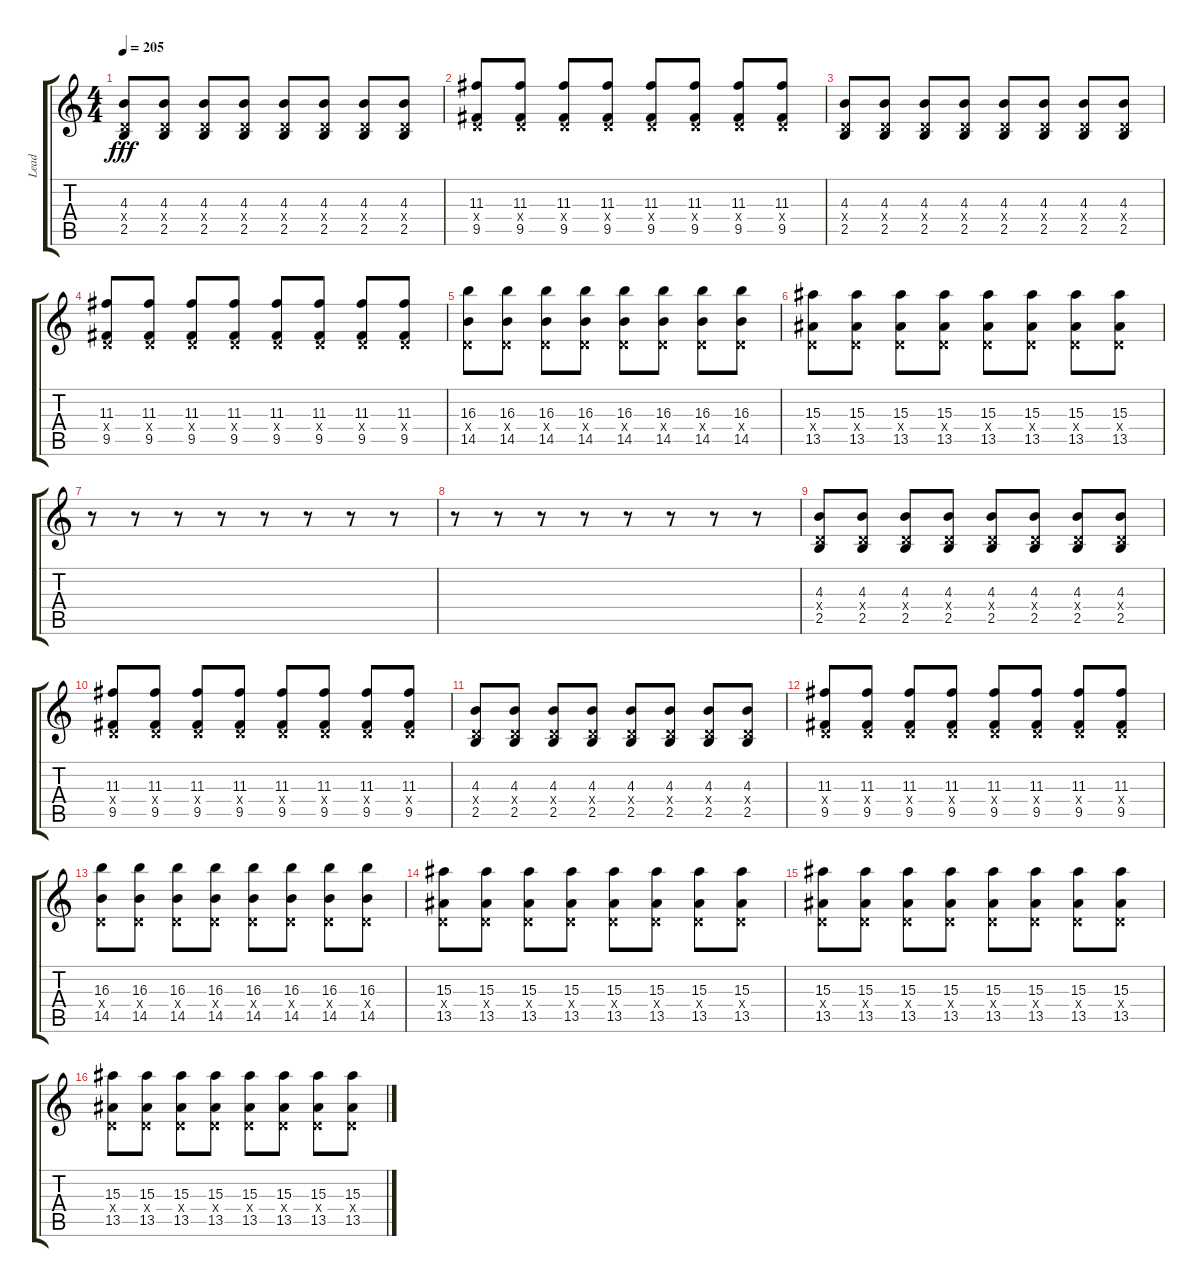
\track ("Lead" "Lead") {instrument overdrivenguitar}
\staff {score tabs}
\tuning (E4 B3 G3 D3 A2 E2) {hide}
\ts (4 4)
\tempo 205
\clef g2
\ks c
(4.3 0.4{x} 2.5).8{dy fff} (4.3 0.4{x} 2.5).8 (4.3 0.4{x} 2.5).8 (4.3 0.4{x} 2.5).8 (4.3 0.4{x} 2.5).8 (4.3 0.4{x} 2.5).8 (4.3 0.4{x} 2.5).8 (4.3 0.4{x} 2.5).8 |
(11.3 0.4{x} 9.5).8 (11.3 0.4{x} 9.5).8 (11.3 0.4{x} 9.5).8 (11.3 0.4{x} 9.5).8 (11.3 0.4{x} 9.5).8 (11.3 0.4{x} 9.5).8 (11.3 0.4{x} 9.5).8 (11.3 0.4{x} 9.5).8 |
(4.3 0.4{x} 2.5).8 (4.3 0.4{x} 2.5).8 (4.3 0.4{x} 2.5).8 (4.3 0.4{x} 2.5).8 (4.3 0.4{x} 2.5).8 (4.3 0.4{x} 2.5).8 (4.3 0.4{x} 2.5).8 (4.3 0.4{x} 2.5).8 |
(11.3 0.4{x} 9.5).8 (11.3 0.4{x} 9.5).8 (11.3 0.4{x} 9.5).8 (11.3 0.4{x} 9.5).8 (11.3 0.4{x} 9.5).8 (11.3 0.4{x} 9.5).8 (11.3 0.4{x} 9.5).8 (11.3 0.4{x} 9.5).8 |
(16.3 0.4{x} 14.5).8 (16.3 0.4{x} 14.5).8 (16.3 0.4{x} 14.5).8 (16.3 0.4{x} 14.5).8 (16.3 0.4{x} 14.5).8 (16.3 0.4{x} 14.5).8 (16.3 0.4{x} 14.5).8 (16.3 0.4{x} 14.5).8 |
(15.3 0.4{x} 13.5).8 (15.3 0.4{x} 13.5).8 (15.3 0.4{x} 13.5).8 (15.3 0.4{x} 13.5).8 (15.3 0.4{x} 13.5).8 (15.3 0.4{x} 13.5).8 (15.3 0.4{x} 13.5).8 (15.3 0.4{x} 13.5).8 |
r.8 r.8 r.8 r.8 r.8 r.8 r.8 r.8 |
r.8 r.8 r.8 r.8 r.8 r.8 r.8 r.8 |
(4.3 0.4{x} 2.5).8 (4.3 0.4{x} 2.5).8 (4.3 0.4{x} 2.5).8 (4.3 0.4{x} 2.5).8 (4.3 0.4{x} 2.5).8 (4.3 0.4{x} 2.5).8 (4.3 0.4{x} 2.5).8 (4.3 0.4{x} 2.5).8 |
(11.3 0.4{x} 9.5).8 (11.3 0.4{x} 9.5).8 (11.3 0.4{x} 9.5).8 (11.3 0.4{x} 9.5).8 (11.3 0.4{x} 9.5).8 (11.3 0.4{x} 9.5).8 (11.3 0.4{x} 9.5).8 (11.3 0.4{x} 9.5).8 |
(4.3 0.4{x} 2.5).8 (4.3 0.4{x} 2.5).8 (4.3 0.4{x} 2.5).8 (4.3 0.4{x} 2.5).8 (4.3 0.4{x} 2.5).8 (4.3 0.4{x} 2.5).8 (4.3 0.4{x} 2.5).8 (4.3 0.4{x} 2.5).8 |
(11.3 0.4{x} 9.5).8 (11.3 0.4{x} 9.5).8 (11.3 0.4{x} 9.5).8 (11.3 0.4{x} 9.5).8 (11.3 0.4{x} 9.5).8 (11.3 0.4{x} 9.5).8 (11.3 0.4{x} 9.5).8 (11.3 0.4{x} 9.5).8 |
(16.3 0.4{x} 14.5).8 (16.3 0.4{x} 14.5).8 (16.3 0.4{x} 14.5).8 (16.3 0.4{x} 14.5).8 (16.3 0.4{x} 14.5).8 (16.3 0.4{x} 14.5).8 (16.3 0.4{x} 14.5).8 (16.3 0.4{x} 14.5).8 |
(15.3 0.4{x} 13.5).8 (15.3 0.4{x} 13.5).8 (15.3 0.4{x} 13.5).8 (15.3 0.4{x} 13.5).8 (15.3 0.4{x} 13.5).8 (15.3 0.4{x} 13.5).8 (15.3 0.4{x} 13.5).8 (15.3 0.4{x} 13.5).8 |
(15.3 0.4{x} 13.5).8 (15.3 0.4{x} 13.5).8 (15.3 0.4{x} 13.5).8 (15.3 0.4{x} 13.5).8 (15.3 0.4{x} 13.5).8 (15.3 0.4{x} 13.5).8 (15.3 0.4{x} 13.5).8 (15.3 0.4{x} 13.5).8 |
(15.3 0.4{x} 13.5).8 (15.3 0.4{x} 13.5).8 (15.3 0.4{x} 13.5).8 (15.3 0.4{x} 13.5).8 (15.3 0.4{x} 13.5).8 (15.3 0.4{x} 13.5).8 (15.3 0.4{x} 13.5).8 (15.3 0.4{x} 13.5).8
